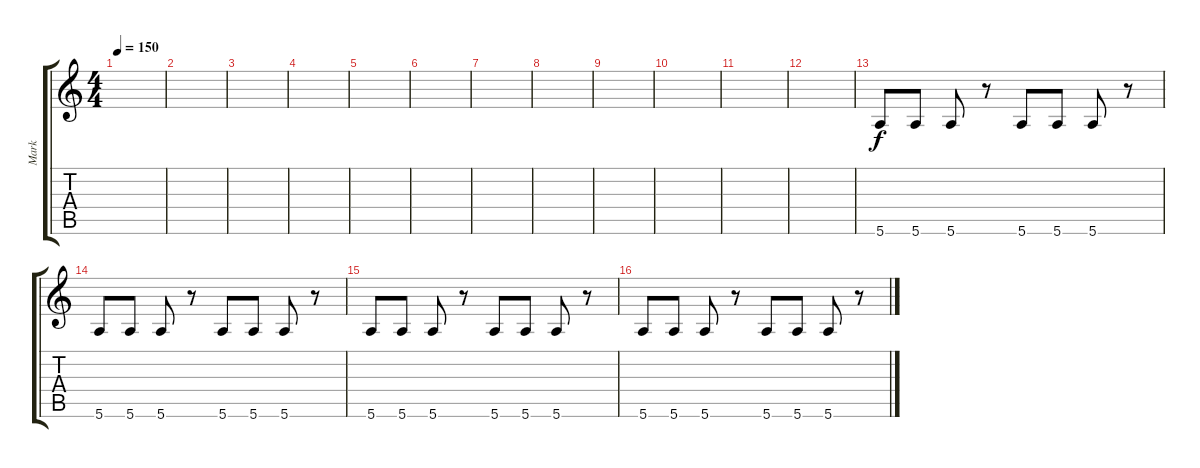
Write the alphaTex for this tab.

\track ("Mark" "Mark") {instrument electricbasspick}
\staff {score tabs}
\tuning (E4 B3 G3 D3 A2 E2) {hide}
\ts (4 4)
\tempo 150
\clef g2
\ks c
|
|
|
|
|
|
|
|
|
|
|
|
5.6.8 5.6.8 5.6.8 r.8 5.6.8 5.6.8 5.6.8 r.8 |
5.6.8 5.6.8 5.6.8 r.8 5.6.8 5.6.8 5.6.8 r.8 |
5.6.8 5.6.8 5.6.8 r.8 5.6.8 5.6.8 5.6.8 r.8 |
5.6.8 5.6.8 5.6.8 r.8 5.6.8 5.6.8 5.6.8 r.8
